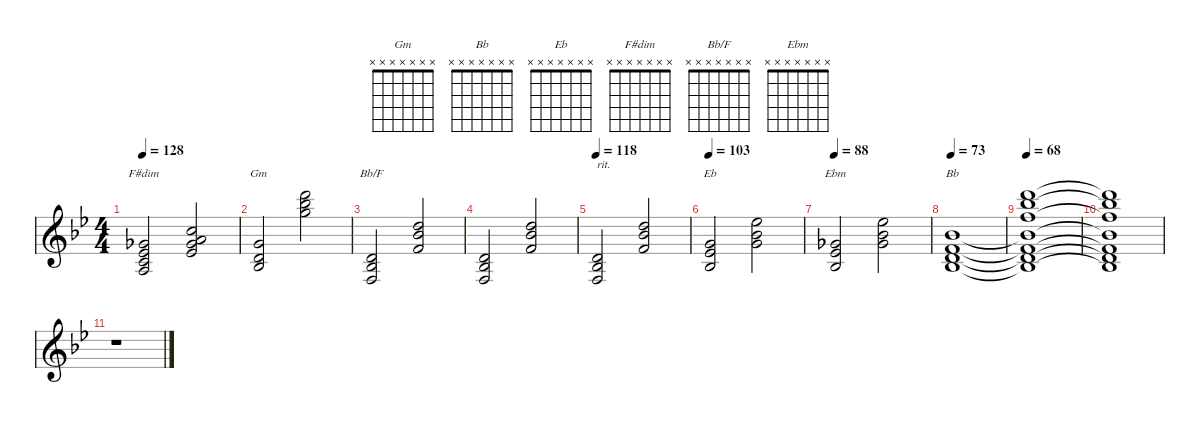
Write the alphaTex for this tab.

\defaultSystemsLayout 4
\hideDynamics
\bracketExtendMode groupsimilarinstruments
\singleTrackTrackNamePolicy hidden
\multiTrackTrackNamePolicy hidden
\firstSystemTrackNameMode fullname
\firstSystemTrackNameOrientation horizontal
\otherSystemsTrackNameOrientation horizontal
\extendBarLines
\track ("Piano-bu" "pno.") {defaultSystemsLayout 4 instrument acousticgrandpiano}
\staff {score}
\tuning (E4 B3 G3 D3 A2 E2 B1)
\chord ("Gm" x x x x x x x)
\chord ("Bb" x x x x x x x)
\chord ("Eb" x x x x x x x)
\chord ("F#dim" x x x x x x x)
\chord ("Bb/F" x x x x x x x)
\chord ("Ebm" x x x x x x x)
\ts (4 4)
\tempo 128
\clef g2
\ks bb
(16.4{acc b} 18.5{acc b} 20.6{acc forcenatural} 22.7{acc forcenatural}).2{ch "F#dim" dy f beam Up} (13.2{acc forcenatural} 14.3{acc forcenatural} 16.4{acc b} 18.5{acc b}).2{beam Up} |
(17.4{acc forcenatural} 17.5{acc forcenatural} 18.6{acc b}).2{ch "Gm" beam Up} (22.1{acc forcenatural} 23.2{acc b} 24.3{acc forcenatural}).2{beam Down} |
(17.5{acc forcenatural} 18.6{acc b} 18.7{acc forcenatural}).2{ch "Bb/F" beam Up} (15.2{acc forcenatural} 15.3{acc b} 15.4{acc forcenatural}).2{beam Up} |
(17.5{acc forcenatural} 18.6{acc b} 18.7{acc forcenatural}).2{beam Up} (15.2{acc forcenatural} 15.3{acc b} 15.4{acc forcenatural}).2{beam Up} |
\tempo 118
(17.5{acc forcenatural} 18.6{acc b} 18.7{acc forcenatural}).2{txt "rit." beam Up} (15.2{acc forcenatural} 15.3{acc b} 15.4{acc forcenatural}).2{beam Up} |
\tempo 103
(17.4{acc forcenatural} 18.5{acc b} 18.6{acc b}).2{ch "Eb" beam Up} (16.2{acc b} 15.3{acc b} 17.4{acc forcenatural}).2{beam Down} |
\tempo 88
(16.4{acc b} 18.5{acc b} 18.6{acc b}).2{ch "Ebm" beam Up} (16.2{acc b} 15.3{acc b} 16.4{acc b}).2{beam Down} |
\tempo 73
(20.4{acc b} 20.5{acc forcenatural} 22.6{acc forcenatural} 23.7{acc b}).1{ch "Bb" beam Up} |
\tempo 68
(22.1{acc forcenatural} 23.2{acc b} 22.3{acc forcenatural} 20.4{t acc b} 20.5{t acc forcenatural} 22.6{t acc forcenatural} 23.7{t acc b}).1{beam Down} |
(22.1{t acc forcenatural} 23.2{t acc b} 22.3{t acc forcenatural} 20.4{t acc b} 20.5{t acc forcenatural} 22.6{t acc forcenatural} 23.7{t acc b}).1{beam Down} |
r.1{beam Down}
